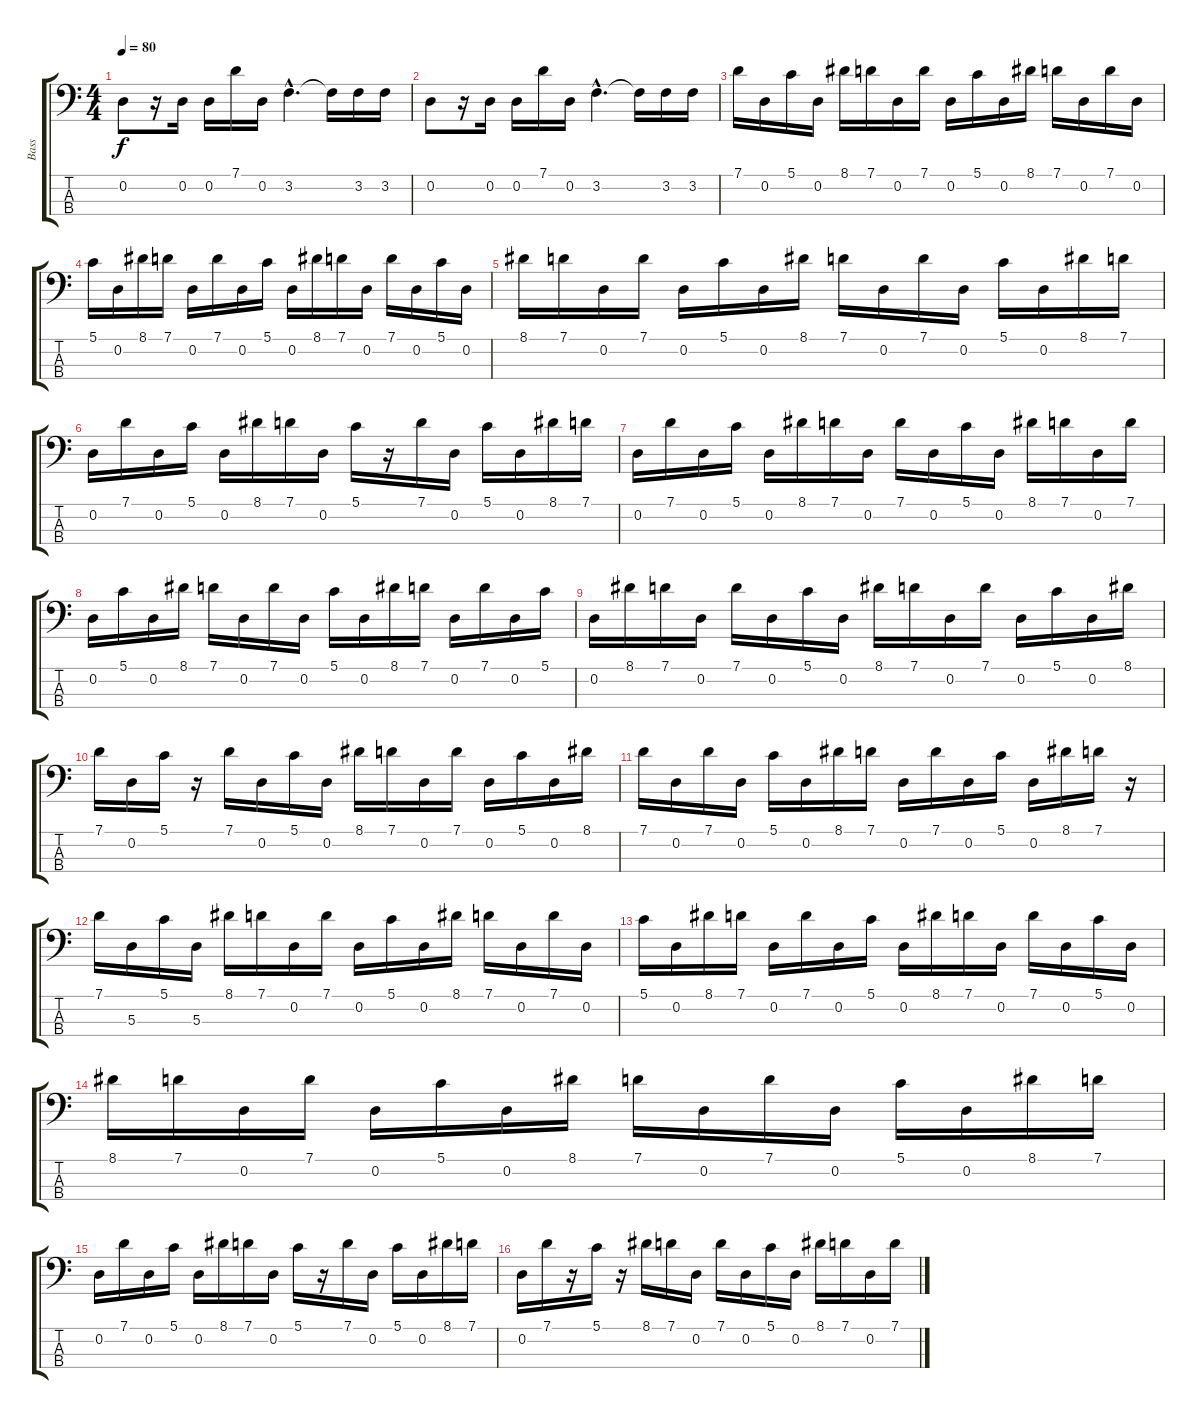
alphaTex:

\track ("Bass" "Bass") {instrument electricbasspick}
\staff {score tabs}
\tuning (G2 D2 A1 E1) {hide}
\ts (4 4)
\tempo 80
\clef f4
\ks c
0.2.8{dy f} r.16 0.2.16 0.2.16 7.1.16 0.2.16 3.2{hac}.4{d} 3.2{t}.16 3.2.16 3.2.16 |
0.2.8 r.16 0.2.16 0.2.16 7.1.16 0.2.16 3.2{hac}.4{d} 3.2{t}.16 3.2.16 3.2.16 |
7.1.16 0.2.16 5.1.16 0.2.16 8.1.16 7.1.16 0.2.16 7.1.16 0.2.16 5.1.16 0.2.16 8.1.16 7.1.16 0.2.16 7.1.16 0.2.16 |
5.1.16 0.2.16 8.1.16 7.1.16 0.2.16 7.1.16 0.2.16 5.1.16 0.2.16 8.1.16 7.1.16 0.2.16 7.1.16 0.2.16 5.1.16 0.2.16 |
8.1.16 7.1.16 0.2.16 7.1.16 0.2.16 5.1.16 0.2.16 8.1.16 7.1.16 0.2.16 7.1.16 0.2.16 5.1.16 0.2.16 8.1.16 7.1.16 |
0.2.16 7.1.16 0.2.16 5.1.16 0.2.16 8.1.16 7.1.16 0.2.16 5.1.16 r.16 7.1.16 0.2.16 5.1.16 0.2.16 8.1.16 7.1.16 |
0.2.16 7.1.16 0.2.16 5.1.16 0.2.16 8.1.16 7.1.16 0.2.16 7.1.16 0.2.16 5.1.16 0.2.16 8.1.16 7.1.16 0.2.16 7.1.16 |
0.2.16 5.1.16 0.2.16 8.1.16 7.1.16 0.2.16 7.1.16 0.2.16 5.1.16 0.2.16 8.1.16 7.1.16 0.2.16 7.1.16 0.2.16 5.1.16 |
0.2.16 8.1.16 7.1.16 0.2.16 7.1.16 0.2.16 5.1.16 0.2.16 8.1.16 7.1.16 0.2.16 7.1.16 0.2.16 5.1.16 0.2.16 8.1.16 |
7.1.16 0.2.16 5.1.16 r.16 7.1.16 0.2.16 5.1.16 0.2.16 8.1.16 7.1.16 0.2.16 7.1.16 0.2.16 5.1.16 0.2.16 8.1.16 |
7.1.16 0.2.16 7.1.16 0.2.16 5.1.16 0.2.16 8.1.16 7.1.16 0.2.16 7.1.16 0.2.16 5.1.16 0.2.16 8.1.16 7.1.16 r.16 |
7.1.16 5.3.16 5.1.16 5.3.16 8.1.16 7.1.16 0.2.16 7.1.16 0.2.16 5.1.16 0.2.16 8.1.16 7.1.16 0.2.16 7.1.16 0.2.16 |
5.1.16 0.2.16 8.1.16 7.1.16 0.2.16 7.1.16 0.2.16 5.1.16 0.2.16 8.1.16 7.1.16 0.2.16 7.1.16 0.2.16 5.1.16 0.2.16 |
8.1.16 7.1.16 0.2.16 7.1.16 0.2.16 5.1.16 0.2.16 8.1.16 7.1.16 0.2.16 7.1.16 0.2.16 5.1.16 0.2.16 8.1.16 7.1.16 |
0.2.16 7.1.16 0.2.16 5.1.16 0.2.16 8.1.16 7.1.16 0.2.16 5.1.16 r.16 7.1.16 0.2.16 5.1.16 0.2.16 8.1.16 7.1.16 |
0.2.16 7.1.16 r.16 5.1.16 r.16 8.1.16 7.1.16 0.2.16 7.1.16 0.2.16 5.1.16 0.2.16 8.1.16 7.1.16 0.2.16 7.1.16
